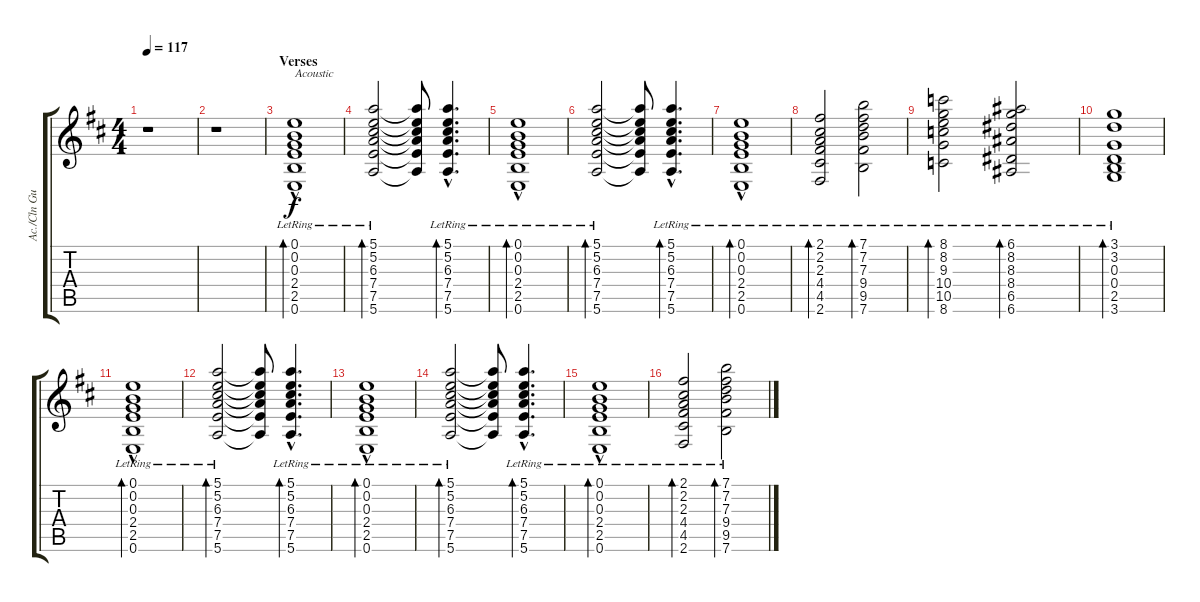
\track ("Ac./Cln Guitar" "Ac./Cln Gu") {instrument acousticguitarsteel}
\staff {score tabs}
\tuning (E4 B3 G3 D3 A2 E2) {hide}
\ts (4 4)
\tempo 117
\clef g2
\ks d
r.1{dy f} |
r.1{volume 16 balance 8 instrument acousticguitarsteel} |
\section ("" "Verses")
(0.1{lr} 0.2{lr} 0.3{hac lr} 2.4{lr} 2.5{lr} 0.6{lr}).1{bd 240 txt "Acoustic" volume 14 balance 8 instrument acousticguitarsteel} |
(5.1{lr} 5.2{lr} 6.3{lr} 7.4{lr} 7.5{lr} 5.6{lr}).2{bd 240} (5.1{t} 5.2{t} 6.3{t} 7.4{t} 7.5{t} 5.6{t}).8 (5.1{hac lr} 5.2{hac lr} 6.3{hac lr} 7.4{hac lr} 7.5{hac lr} 5.6{hac lr}).4{d bd 240} |
(0.1{lr} 0.2{lr} 0.3{hac lr} 2.4{lr} 2.5{lr} 0.6{lr}).1{bd 240} |
(5.1{lr} 5.2{lr} 6.3{lr} 7.4{lr} 7.5{lr} 5.6{lr}).2{bd 240} (5.1{t} 5.2{t} 6.3{t} 7.4{t} 7.5{t} 5.6{t}).8 (5.1{hac lr} 5.2{hac lr} 6.3{hac lr} 7.4{hac lr} 7.5{hac lr} 5.6{hac lr}).4{d bd 240} |
(0.1{lr} 0.2{lr} 0.3{hac lr} 2.4{lr} 2.5{lr} 0.6{lr}).1{bd 240} |
(2.1{lr} 2.2{lr} 2.3{lr} 4.4{lr} 4.5{lr} 2.6{lr}).2{bd 240} (7.1{lr} 7.2{lr} 7.3{lr} 9.4{lr} 9.5{lr} 7.6{lr}).2{bd 240} |
(8.1{lr} 8.2{lr} 9.3{lr} 10.4{lr} 10.5{lr} 8.6{lr}).2{bd 240} (6.1{lr} 8.2{lr} 8.3{lr} 8.4{lr} 6.5{lr} 6.6{lr}).2{bd 240} |
(3.1{lr} 3.2{lr} 0.3{lr} 0.4{lr} 2.5{lr} 3.6{lr}).1{bd 240} |
(0.1{lr} 0.2{lr} 0.3{hac lr} 2.4{lr} 2.5{lr} 0.6{lr}).1{bd 240} |
(5.1{lr} 5.2{lr} 6.3{lr} 7.4{lr} 7.5{lr} 5.6{lr}).2{bd 240} (5.1{t} 5.2{t} 6.3{t} 7.4{t} 7.5{t} 5.6{t}).8 (5.1{hac lr} 5.2{hac lr} 6.3{hac lr} 7.4{hac lr} 7.5{hac lr} 5.6{hac lr}).4{d bd 240} |
(0.1{lr} 0.2{lr} 0.3{hac lr} 2.4{lr} 2.5{lr} 0.6{lr}).1{bd 240} |
(5.1{lr} 5.2{lr} 6.3{lr} 7.4{lr} 7.5{lr} 5.6{lr}).2{bd 240} (5.1{t} 5.2{t} 6.3{t} 7.4{t} 7.5{t} 5.6{t}).8 (5.1{hac lr} 5.2{hac lr} 6.3{hac lr} 7.4{hac lr} 7.5{hac lr} 5.6{hac lr}).4{d bd 240} |
(0.1{lr} 0.2{lr} 0.3{hac lr} 2.4{lr} 2.5{lr} 0.6{lr}).1{bd 240} |
(2.1{lr} 2.2{lr} 2.3{lr} 4.4{lr} 4.5{lr} 2.6{lr}).2{bd 240} (7.1{lr} 7.2{lr} 7.3{lr} 9.4{lr} 9.5{lr} 7.6{lr}).2{bd 240}
